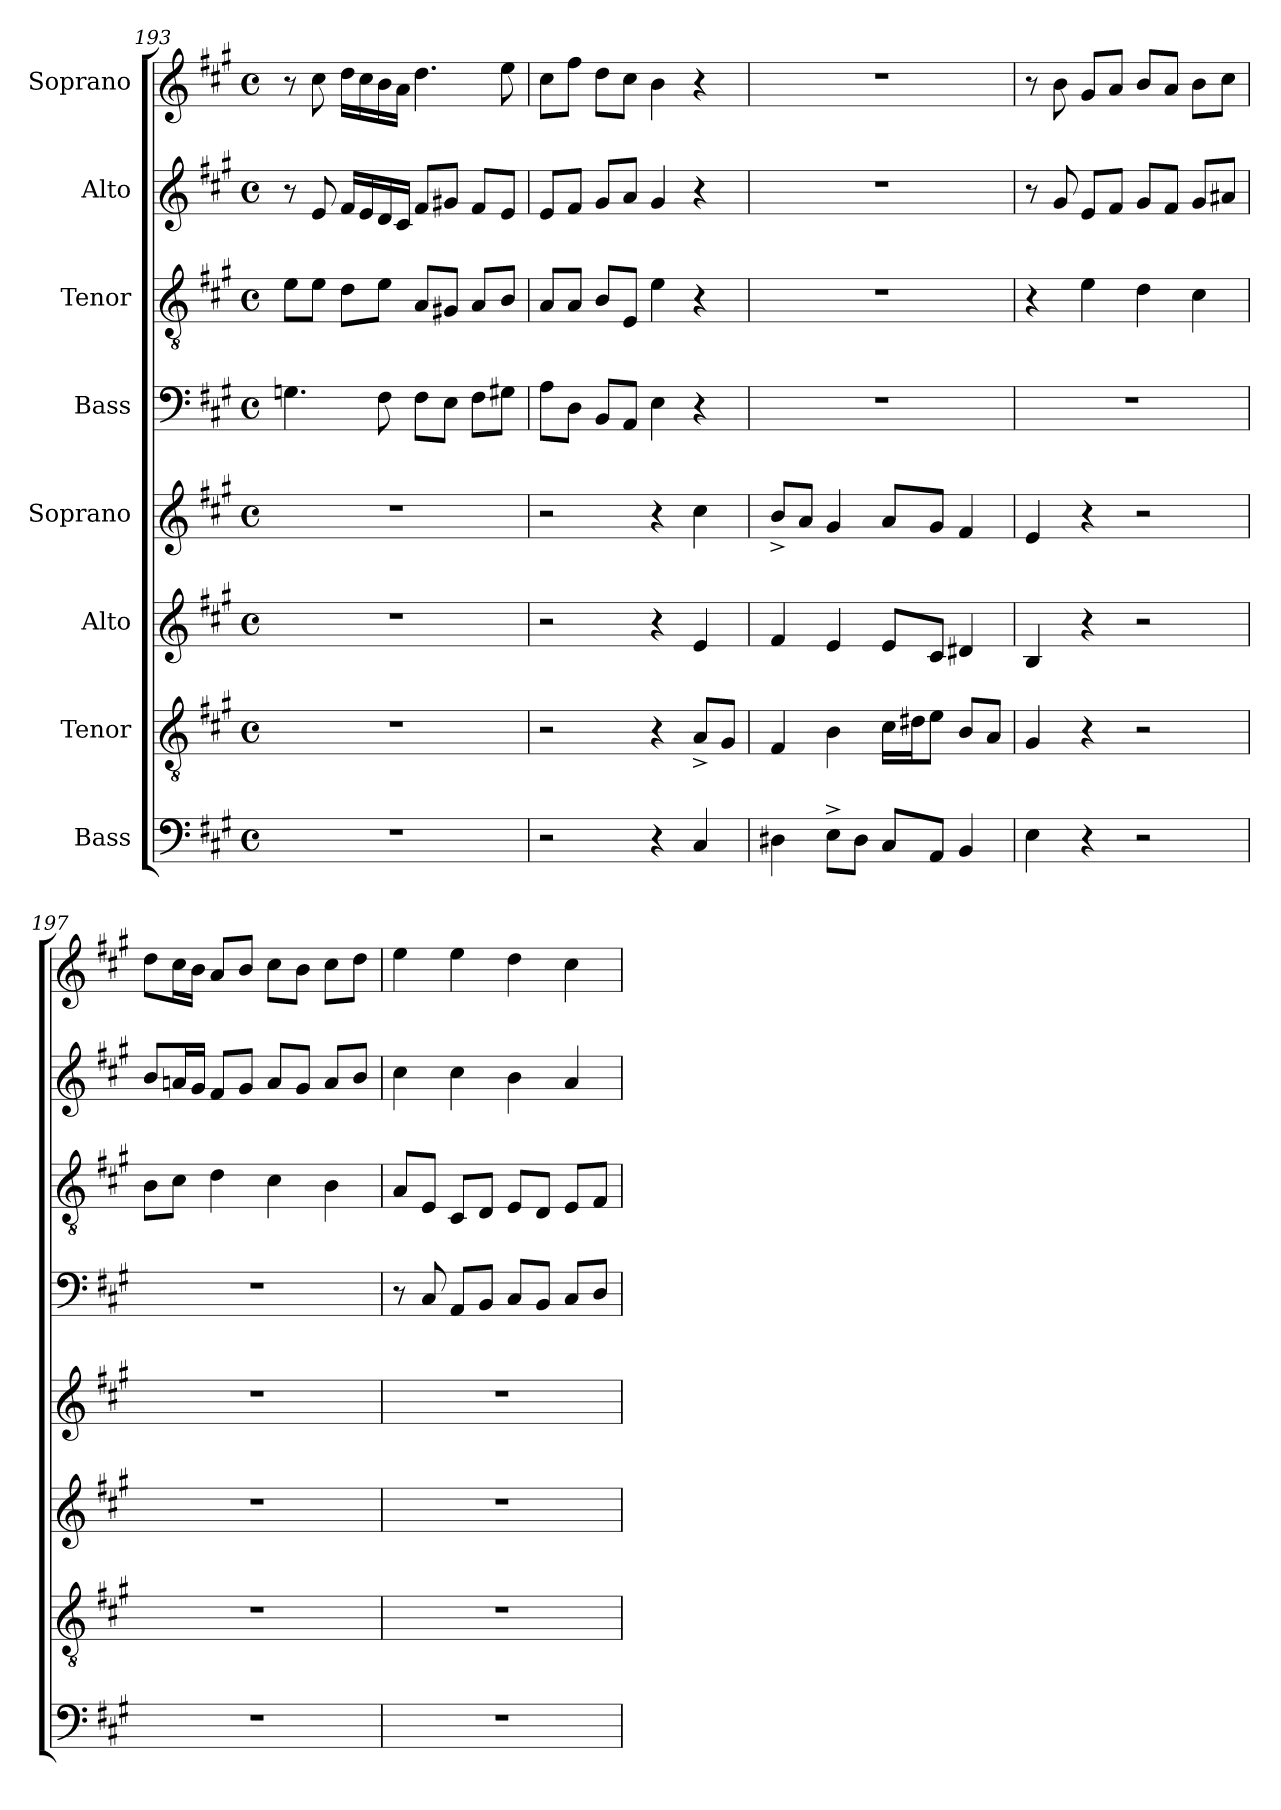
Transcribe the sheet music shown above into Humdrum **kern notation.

**kern	**kern	**kern	**kern	**kern	**kern	**kern	**kern
*part8	*part7	*part6	*part5	*part4	*part3	*part2	*part1
*staff8	*staff7	*staff6	*staff5	*staff4	*staff3	*staff2	*staff1
*I"Bass	*I"Tenor	*I"Alto	*I"Soprano	*I"Bass	*I"Tenor	*I"Alto	*I"Soprano
*clefF4	*clefGv2	*clefG2	*clefG2	*clefF4	*clefGv2	*clefG2	*clefG2
*k[f#c#g#]	*k[f#c#g#]	*k[f#c#g#]	*k[f#c#g#]	*k[f#c#g#]	*k[f#c#g#]	*k[f#c#g#]	*k[f#c#g#]
*A:	*A:	*A:	*A:	*A:	*A:	*A:	*A:
*M4/4	*M4/4	*M4/4	*M4/4	*M4/4	*M4/4	*M4/4	*M4/4
*met(c)	*met(c)	*met(c)	*met(c)	*met(c)	*met(c)	*met(c)	*met(c)
=193	=193	=193	=193	=193	=193	=193	=193
1r	1r	1r	1r	4.Gn\	8e\L	8r	8r
.	.	.	.	.	8e\J	8e/	8cc#\
.	.	.	.	.	8d\L	16f#/LL	16dd\LL
.	.	.	.	.	.	16e/	16cc#\
.	.	.	.	8F#\	8e\J	16d/	16b\
.	.	.	.	.	.	16c#/JJ	16a\JJ
.	.	.	.	8F#\L	8A/L	8f#/L	4.dd\
.	.	.	.	8E\J	8G#X/J	8g#X/J	.
.	.	.	.	8F#\L	8A/L	8f#/L	.
.	.	.	.	8G#X\J	8B/J	8e/J	8ee\
=194	=194	=194	=194	=194	=194	=194	=194
2r	2r	2r	2r	8A\L	8A/L	8e/L	8cc#\L
.	.	.	.	8D\J	8A/J	8f#/J	8ff#\J
.	.	.	.	8BB/L	8B/L	8g#/L	8dd\L
.	.	.	.	8AA/J	8E/J	8a/J	8cc#\J
4r	4r	4r	4r	4E\	4e\	4g#/	4b\
4C#/	8A^</L	4e/	4cc#\	4r	4r	4r	4r
.	8G#/J	.	.	.	.	.	.
!!LO:PB:g=z
=195	=195	=195	=195	=195	=195	=195	=195
4D#X\	4F#/	4f#/	8b^</L	1r	1r	1r	1r
.	.	.	8a/J	.	.	.	.
8E^>\L	4B\	4e/	4g#/	.	.	.	.
8D#\J	.	.	.	.	.	.	.
8C#/L	16c#\LL	8e/L	8a/L	.	.	.	.
.	16d#X\J	.	.	.	.	.	.
8AA/J	8e\J	8c#/J	8g#/J	.	.	.	.
4BB/	8B/L	4d#X/	4f#/	.	.	.	.
.	8A/J	.	.	.	.	.	.
=196	=196	=196	=196	=196	=196	=196	=196
4E\	4G#/	4B/	4e/	1r	4r	8r	8r
.	.	.	.	.	.	8g#/	8b\
4r	4r	4r	4r	.	4e\	8e/L	8g#/L
.	.	.	.	.	.	8f#/J	8a/J
2r	2r	2r	2r	.	4d\	8g#/L	8b/L
.	.	.	.	.	.	8f#/J	8a/J
.	.	.	.	.	4c#\	8g#/L	8b\L
.	.	.	.	.	.	8a#X/J	8cc#\J
=197	=197	=197	=197	=197	=197	=197	=197
1r	1r	1r	1r	1r	8B\L	8b/L	8dd\L
.	.	.	.	.	8c#\J	16an/L	16cc#\L
.	.	.	.	.	.	16g#/JJ	16b\JJ
.	.	.	.	.	4d\	8f#/L	8a/L
.	.	.	.	.	.	8g#/J	8b/J
.	.	.	.	.	4c#\	8a/L	8cc#\L
.	.	.	.	.	.	8g#/J	8b\J
.	.	.	.	.	4B\	8a/L	8cc#\L
.	.	.	.	.	.	8b/J	8dd\J
=198	=198	=198	=198	=198	=198	=198	=198
1r	1r	1r	1r	8r	8A/L	4cc#\	4ee\
.	.	.	.	8C#/	8E/J	.	.
.	.	.	.	8AA/L	8C#/L	4cc#\	4ee\
.	.	.	.	8BB/J	8D/J	.	.
.	.	.	.	8C#/L	8E/L	4b\	4dd\
.	.	.	.	8BB/J	8D/J	.	.
.	.	.	.	8C#/L	8E/L	4a/	4cc#\
.	.	.	.	8D/J	8F#/J	.	.
=	=	=	=	=	=	=	=
*-	*-	*-	*-	*-	*-	*-	*-
